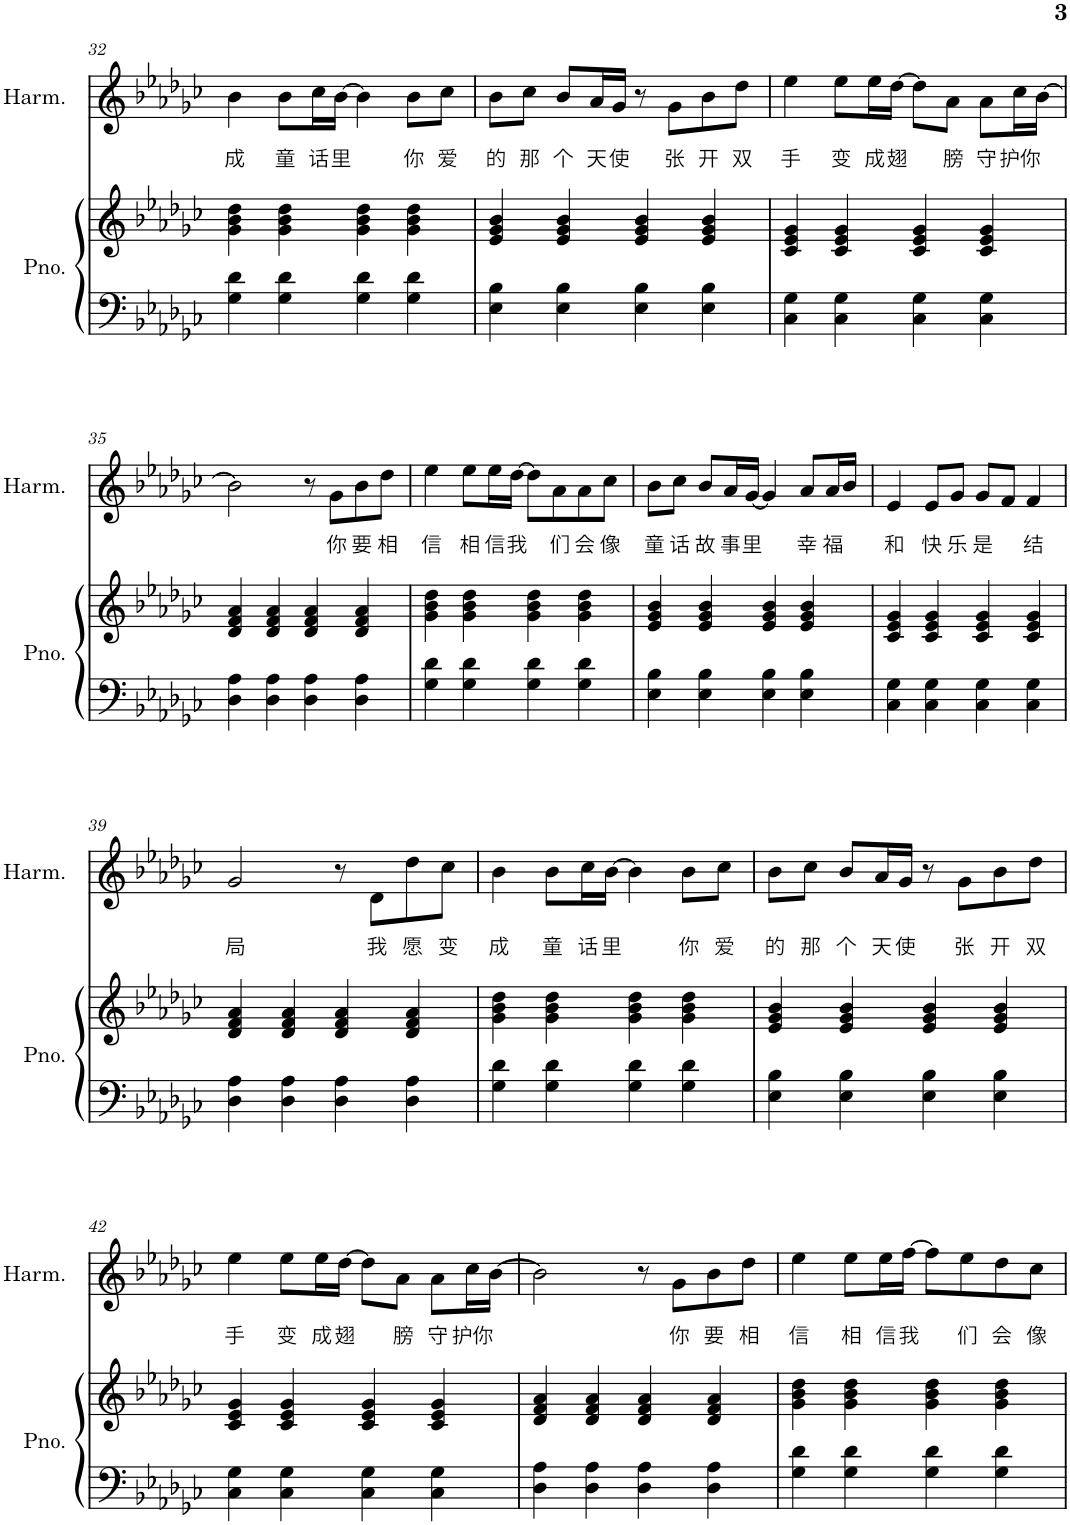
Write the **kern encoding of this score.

**kern	**kern	**kern	**text
*part2	*part2	*part1	*part1
*staff3	*staff2	*staff1	*staff1
*I"Piano	*	*I"Harmonica	*
*I'Pno.	*	*I'Harm.	*
!!LO:PB:g=z
*clefF4	*clefG2	*clefG2	*
*k[b-e-a-d-g-c-]	*k[b-e-a-d-g-c-]	*k[b-e-a-d-g-c-]	*
*M4/4	*M4/4	*M4/4	*
=32	=32	=32	=32
!	!	!	!LO:LY:b
4G-\ 4d-\	4g-\ 4b-\ 4dd-\	4b-\	成
!	!	!	!LO:LY:b
4G-\ 4d-\	4g-\ 4b-\ 4dd-\	8b-\L	童
!	!	!	!LO:LY:b
.	.	16cc-\L	话
!	!	!	!LO:LY:b
.	.	[16b-\JJ	里
4G-\ 4d-\	4g-\ 4b-\ 4dd-\	4b-\]	.
!	!	!	!LO:LY:b
4G-\ 4d-\	4g-\ 4b-\ 4dd-\	8b-\L	你
!	!	!	!LO:LY:b
.	.	8cc-\J	爱
=33	=33	=33	=33
!	!	!	!LO:LY:b
4E-\ 4B-\	4e-/ 4g-/ 4b-/	8b-\L	的
!	!	!	!LO:LY:b
.	.	8cc-\J	那
!	!	!	!LO:LY:b
4E-\ 4B-\	4e-/ 4g-/ 4b-/	8b-/L	个
!	!	!	!LO:LY:b
.	.	16a-/L	天
!	!	!	!LO:LY:b
.	.	16g-/JJ	使
4E-\ 4B-\	4e-/ 4g-/ 4b-/	8r	.
!	!	!	!LO:LY:b
.	.	8g-\L	张
!	!	!	!LO:LY:b
4E-\ 4B-\	4e-/ 4g-/ 4b-/	8b-\	开
!	!	!	!LO:LY:b
.	.	8dd-\J	双
=34	=34	=34	=34
!	!	!	!LO:LY:b
4C-\ 4G-\	4c-/ 4e-/ 4g-/	4ee-\	手
!	!	!	!LO:LY:b
4C-\ 4G-\	4c-/ 4e-/ 4g-/	8ee-\L	变
!	!	!	!LO:LY:b
.	.	16ee-\L	成
!	!	!	!LO:LY:b
.	.	[16dd-\JJ	翅
4C-\ 4G-\	4c-/ 4e-/ 4g-/	8dd-\L]	.
!	!	!	!LO:LY:b
.	.	8a-\J	膀
!	!	!	!LO:LY:b
4C-\ 4G-\	4c-/ 4e-/ 4g-/	8a-\L	守
!	!	!	!LO:LY:b
.	.	16cc-\L	护你
.	.	[16b-\JJ	.
!!LO:LB:g=z
=35	=35	=35	=35
4D-\ 4A-\	4d-/ 4f/ 4a-/	2b-\]	.
4D-\ 4A-\	4d-/ 4f/ 4a-/	.	.
4D-\ 4A-\	4d-/ 4f/ 4a-/	8r	.
!	!	!	!LO:LY:b
.	.	8g-\L	你
!	!	!	!LO:LY:b
4D-\ 4A-\	4d-/ 4f/ 4a-/	8b-\	要
!	!	!	!LO:LY:b
.	.	8dd-\J	相
=36	=36	=36	=36
!	!	!	!LO:LY:b
4G-\ 4d-\	4g-\ 4b-\ 4dd-\	4ee-\	信
!	!	!	!LO:LY:b
4G-\ 4d-\	4g-\ 4b-\ 4dd-\	8ee-\L	相
!	!	!	!LO:LY:b
.	.	16ee-\L	信
!	!	!	!LO:LY:b
.	.	[16dd-\JJ	我
4G-\ 4d-\	4g-\ 4b-\ 4dd-\	8dd-\L]	.
!	!	!	!LO:LY:b
.	.	8a-\	们
!	!	!	!LO:LY:b
4G-\ 4d-\	4g-\ 4b-\ 4dd-\	8a-\	会
!	!	!	!LO:LY:b
.	.	8cc-\J	像
=37	=37	=37	=37
!	!	!	!LO:LY:b
4E-\ 4B-\	4e-/ 4g-/ 4b-/	8b-\L	童
!	!	!	!LO:LY:b
.	.	8cc-\J	话
!	!	!	!LO:LY:b
4E-\ 4B-\	4e-/ 4g-/ 4b-/	8b-/L	故
!	!	!	!LO:LY:b
.	.	16a-/L	事
!	!	!	!LO:LY:b
.	.	[16g-/JJ	里
4E-\ 4B-\	4e-/ 4g-/ 4b-/	4g-/]	.
!	!	!	!LO:LY:b
4E-\ 4B-\	4e-/ 4g-/ 4b-/	8a-/L	幸
!	!	!	!LO:LY:b
.	.	16a-/L	福
.	.	16b-/JJ	.
=38	=38	=38	=38
!	!	!	!LO:LY:b
4C-\ 4G-\	4c-/ 4e-/ 4g-/	4e-/	和
!	!	!	!LO:LY:b
4C-\ 4G-\	4c-/ 4e-/ 4g-/	8e-/L	快
!	!	!	!LO:LY:b
.	.	8g-/J	乐
!	!	!	!LO:LY:b
4C-\ 4G-\	4c-/ 4e-/ 4g-/	8g-/L	是
.	.	8f/J	.
!	!	!	!LO:LY:b
4C-\ 4G-\	4c-/ 4e-/ 4g-/	4f/	结
!!LO:LB:g=z
=39	=39	=39	=39
!	!	!	!LO:LY:b
4D-\ 4A-\	4d-/ 4f/ 4a-/	2g-/	局
4D-\ 4A-\	4d-/ 4f/ 4a-/	.	.
4D-\ 4A-\	4d-/ 4f/ 4a-/	8r	.
!	!	!	!LO:LY:b
.	.	8d-\L	我
!	!	!	!LO:LY:b
4D-\ 4A-\	4d-/ 4f/ 4a-/	8dd-\	愿
!	!	!	!LO:LY:b
.	.	8cc-\J	变
=40	=40	=40	=40
!	!	!	!LO:LY:b
4G-\ 4d-\	4g-\ 4b-\ 4dd-\	4b-\	成
!	!	!	!LO:LY:b
4G-\ 4d-\	4g-\ 4b-\ 4dd-\	8b-\L	童
!	!	!	!LO:LY:b
.	.	16cc-\L	话
!	!	!	!LO:LY:b
.	.	[16b-\JJ	里
4G-\ 4d-\	4g-\ 4b-\ 4dd-\	4b-\]	.
!	!	!	!LO:LY:b
4G-\ 4d-\	4g-\ 4b-\ 4dd-\	8b-\L	你
!	!	!	!LO:LY:b
.	.	8cc-\J	爱
=41	=41	=41	=41
!	!	!	!LO:LY:b
4E-\ 4B-\	4e-/ 4g-/ 4b-/	8b-\L	的
!	!	!	!LO:LY:b
.	.	8cc-\J	那
!	!	!	!LO:LY:b
4E-\ 4B-\	4e-/ 4g-/ 4b-/	8b-/L	个
!	!	!	!LO:LY:b
.	.	16a-/L	天
!	!	!	!LO:LY:b
.	.	16g-/JJ	使
4E-\ 4B-\	4e-/ 4g-/ 4b-/	8r	.
!	!	!	!LO:LY:b
.	.	8g-\L	张
!	!	!	!LO:LY:b
4E-\ 4B-\	4e-/ 4g-/ 4b-/	8b-\	开
!	!	!	!LO:LY:b
.	.	8dd-\J	双
!!LO:LB:g=z
=42	=42	=42	=42
!	!	!	!LO:LY:b
4C-\ 4G-\	4c-/ 4e-/ 4g-/	4ee-\	手
!	!	!	!LO:LY:b
4C-\ 4G-\	4c-/ 4e-/ 4g-/	8ee-\L	变
!	!	!	!LO:LY:b
.	.	16ee-\L	成
!	!	!	!LO:LY:b
.	.	[16dd-\JJ	翅
4C-\ 4G-\	4c-/ 4e-/ 4g-/	8dd-\L]	.
!	!	!	!LO:LY:b
.	.	8a-\J	膀
!	!	!	!LO:LY:b
4C-\ 4G-\	4c-/ 4e-/ 4g-/	8a-\L	守
!	!	!	!LO:LY:b
.	.	16cc-\L	护你
.	.	[16b-\JJ	.
=43	=43	=43	=43
4D-\ 4A-\	4d-/ 4f/ 4a-/	2b-\]	.
4D-\ 4A-\	4d-/ 4f/ 4a-/	.	.
4D-\ 4A-\	4d-/ 4f/ 4a-/	8r	.
!	!	!	!LO:LY:b
.	.	8g-\L	你
!	!	!	!LO:LY:b
4D-\ 4A-\	4d-/ 4f/ 4a-/	8b-\	要
!	!	!	!LO:LY:b
.	.	8dd-\J	相
=44	=44	=44	=44
!	!	!	!LO:LY:b
4G-\ 4d-\	4g-\ 4b-\ 4dd-\	4ee-\	信
!	!	!	!LO:LY:b
4G-\ 4d-\	4g-\ 4b-\ 4dd-\	8ee-\L	相
!	!	!	!LO:LY:b
.	.	16ee-\L	信
!	!	!	!LO:LY:b
.	.	[16ff\JJ	我
4G-\ 4d-\	4g-\ 4b-\ 4dd-\	8ff\L]	.
!	!	!	!LO:LY:b
.	.	8ee-\	们
!	!	!	!LO:LY:b
4G-\ 4d-\	4g-\ 4b-\ 4dd-\	8dd-\	会
!	!	!	!LO:LY:b
.	.	8cc-\J	像
=	=	=	=
*-	*-	*-	*-
